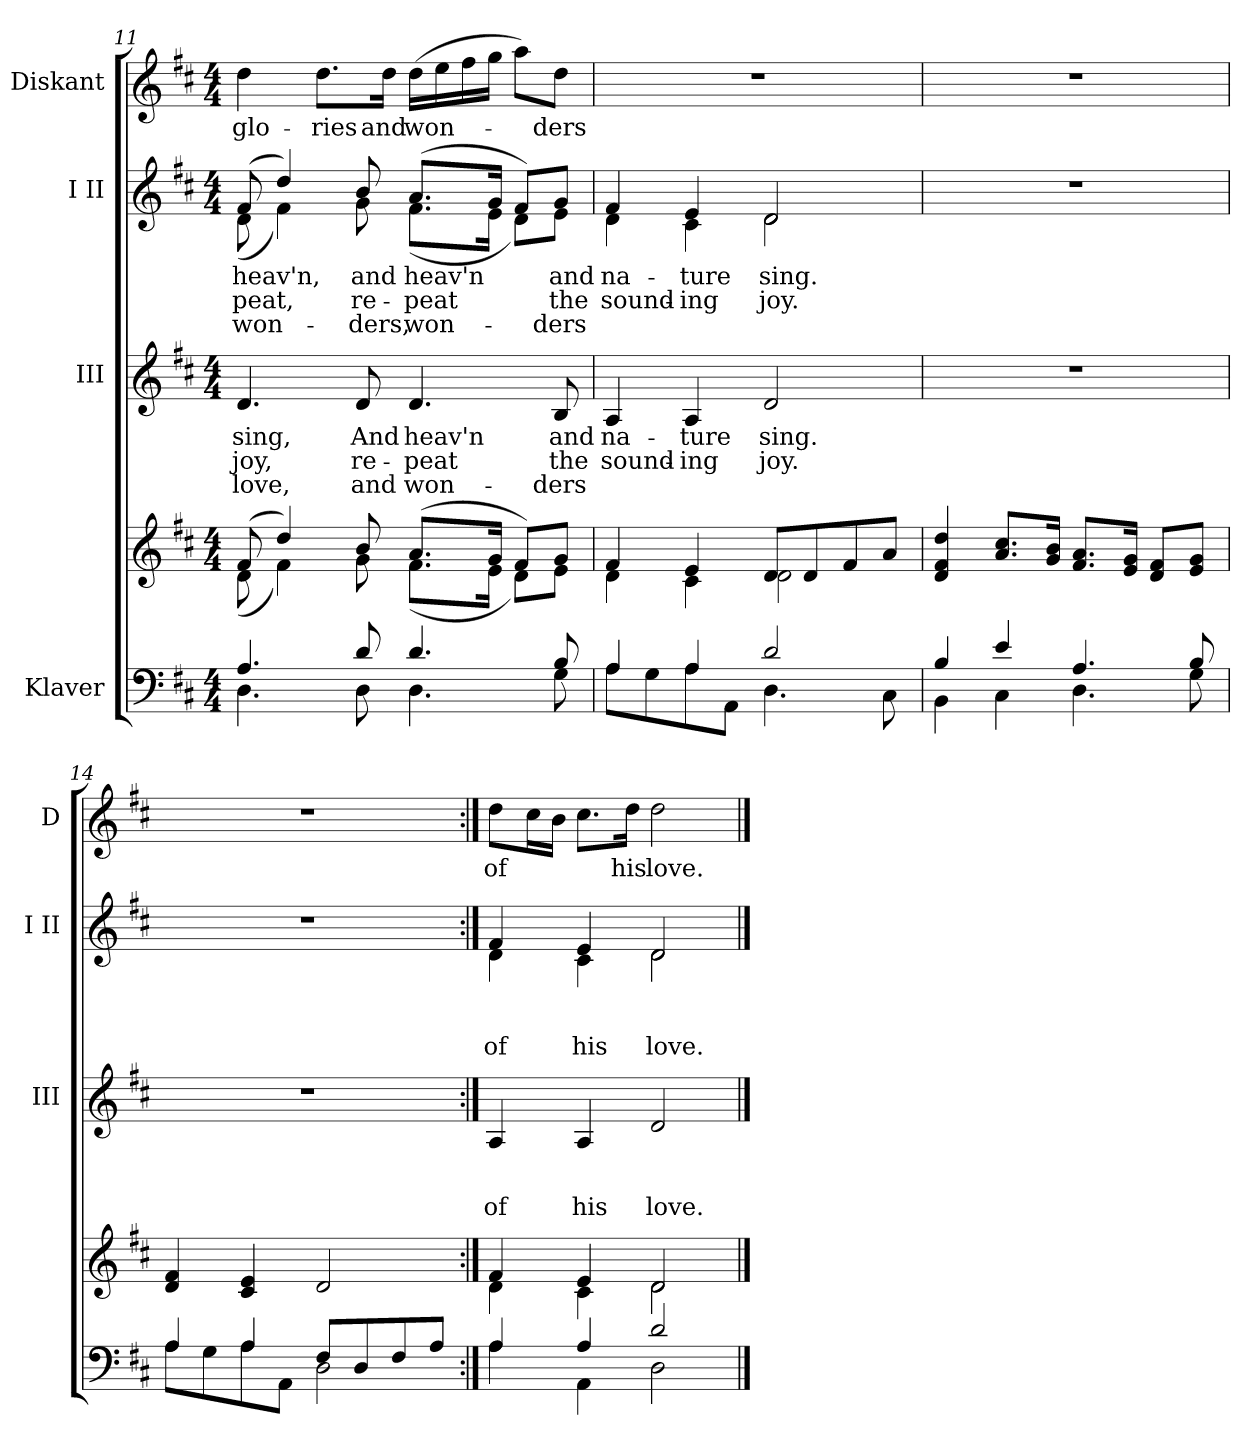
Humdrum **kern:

**kern	**kern	**kern	**text	**text	**text	**kern	**text	**text	**text	**kern	**text
*part4	*part4	*part3	*part3	*part3	*part3	*part2	*part2	*part2	*part2	*part1	*part1
*staff5	*staff4	*staff3	*staff3	*staff3	*staff3	*staff2	*staff2	*staff2	*staff2	*staff1	*staff1
*I"Klaver	*	*I"III	*	*	*	*I"I II	*	*	*	*I"Diskant	*
*	*	*I'III	*	*	*	*I'I II	*	*	*	*I'D	*
*clefF4	*clefG2	*clefG2	*	*	*	*clefG2	*	*	*	*clefG2	*
*k[f#c#]	*k[f#c#]	*k[f#c#]	*	*	*	*k[f#c#]	*	*	*	*k[f#c#]	*
*M4/4	*M4/4	*M4/4	*	*	*	*M4/4	*	*	*	*M4/4	*
=11	=11	=11	=11	=11	=11	=11	=11	=11	=11	=11	=11
*^	*^	*	*	*	*	*	*	*	*	*	*
!	!	!	!	!	!LO:LY:b	!LO:LY:b	!LO:LY:b	!	!LO:LY:b	!LO:LY:b	!LO:LY:b	!	!LO:LY:b
*	*	*	*	*	*	*	*	*^	*	*	*	*	*
4.A/	4.D\	(>8f#/	(<8d\	4.d/	sing,	joy,	love,	(>8f#/	(<8d\	heav'n,	-peat,	won-	4dd\	glo-
.	.	4dd/)	4f#\)	.	.	.	.	4dd/)	4f#\)	.	.	.	.	.
!	!	!	!	!	!	!	!	!	!	!	!	!	!	!LO:LY:b
.	.	.	.	.	.	.	.	.	.	.	.	.	8.dd\L	-ries
!	!	!	!	!	!LO:LY:b	!LO:LY:b	!LO:LY:b	!	!	!LO:LY:b	!LO:LY:b	!LO:LY:b	!	!
8d/	8D\	8b/	8g\	8d/	And	re-	and	8b/	8g\	and	re-	ders,	.	.
!	!	!	!	!	!	!	!	!	!	!	!	!	!	!LO:LY:b
.	.	.	.	.	.	.	.	.	.	.	.	.	16dd\Jk	and
!	!	!	!	!	!LO:LY:b	!LO:LY:b	!LO:LY:b	!	!	!LO:LY:b	!LO:LY:b	!LO:LY:b	!	!LO:LY:b
4.d/	4.D\	(>8.a/L	(<8.f#\L	4.d/	heav'n	-peat	won-	(>8.a/L	(<8.f#\L	heav'n	-peat	won-	(>16dd\LL	won-
.	.	.	.	.	.	.	.	.	.	.	.	.	16ee\	.
.	.	.	.	.	.	.	.	.	.	.	.	.	16ff#\	.
.	.	16g/Jk	16e\Jk	.	.	.	.	16g/Jk	16e\Jk	.	.	.	16gg\JJ	.
.	.	8f#/L)	8d\L)	.	.	.	.	8f#/L)	8d\L)	.	.	.	8aa\L)	.
!	!	!	!	!	!LO:LY:b	!LO:LY:b	!LO:LY:b	!	!	!LO:LY:b	!LO:LY:b	!LO:LY:b	!	!LO:LY:b
8B/	8G\	8g/J	8e\J	8B/	and	the	-ders	8g/J	8e\J	and	the	-ders	8dd\J	-ders
!!LO:LB:g=z
=12	=12	=12	=12	=12	=12	=12	=12	=12	=12	=12	=12	=12	=12	=12
!	!	!	!	!	!LO:LY:b	!LO:LY:b	!	!	!	!LO:LY:b	!LO:LY:b	!	!	!
4A/	8A\L	4f#/	4d\	4A/	na-	sound-	.	4f#/	4d\	na-	sound-	.	1r	.
.	8G\	.	.	.	.	.	.	.	.	.	.	.	.	.
!	!	!	!	!	!LO:LY:b	!LO:LY:b	!	!	!	!LO:LY:b	!LO:LY:b	!	!	!
4A/	8A\	4e/	4c#\	4A/	-ture	-ing	.	4e/	4c#\	-ture	-ing	.	.	.
.	8AA\J	.	.	.	.	.	.	.	.	.	.	.	.	.
!	!	!	!	!	!LO:LY:b	!LO:LY:b	!	!	!	!LO:LY:b	!LO:LY:b	!	!	!
2d/	4.D\	8d/L	2d\	2d/	sing.	joy.	.	2d/	2d\	sing.	joy.	.	.	.
.	.	8d/	.	.	.	.	.	.	.	.	.	.	.	.
.	.	8f#/	.	.	.	.	.	.	.	.	.	.	.	.
.	8C#\	8a/J	.	.	.	.	.	.	.	.	.	.	.	.
*	*	*v	*v	*	*	*	*	*v	*v	*	*	*	*	*
=13	=13	=13	=13	=13	=13	=13	=13	=13	=13	=13	=13	=13
4B/	4BB\	4d/ 4f#/ 4dd/	1r	.	.	.	1r	.	.	.	1r	.
4e/	4C#\	8.a/ 8.cc#/L	.	.	.	.	.	.	.	.	.	.
.	.	16g/ 16b/Jk	.	.	.	.	.	.	.	.	.	.
4.A/	4.D\	8.f#/ 8.a/L	.	.	.	.	.	.	.	.	.	.
.	.	16e/ 16g/Jk	.	.	.	.	.	.	.	.	.	.
.	.	8d/ 8f#/L	.	.	.	.	.	.	.	.	.	.
8B/	8G\	8e/ 8g/J	.	.	.	.	.	.	.	.	.	.
=14	=14	=14	=14	=14	=14	=14	=14	=14	=14	=14	=14	=14
4A/	8A\L	4d/ 4f#/	1r	.	.	.	1r	.	.	.	1r	.
.	8G\	.	.	.	.	.	.	.	.	.	.	.
4A/	8A\	4c#/ 4e/	.	.	.	.	.	.	.	.	.	.
.	8AA\J	.	.	.	.	.	.	.	.	.	.	.
8F#/L	2D\	2d/	.	.	.	.	.	.	.	.	.	.
8D/	.	.	.	.	.	.	.	.	.	.	.	.
8F#/	.	.	.	.	.	.	.	.	.	.	.	.
8A/J	.	.	.	.	.	.	.	.	.	.	.	.
=15:|!	=15:|!	=15:|!	=15:|!	=15:|!	=15:|!	=15:|!	=15:|!	=15:|!	=15:|!	=15:|!	=15:|!	=15:|!
*	*	*^	*	*	*	*	*	*	*	*	*	*
!	!	!	!	!	!	!	!LO:LY:b	!	!	!	!LO:LY:b	!	!LO:LY:b
*	*	*	*	*	*	*	*	*^	*	*	*	*	*
4A/	4A\	4f#/	4d\	4A/	.	.	of	4f#/	4d\	.	.	of	8dd\L	of
.	.	.	.	.	.	.	.	.	.	.	.	.	16cc#\L	.
.	.	.	.	.	.	.	.	.	.	.	.	.	16b\JJ	.
!	!	!	!	!	!	!	!LO:LY:b	!	!	!	!	!LO:LY:b	!	!
4A/	4AA\	4e/	4c#\	4A/	.	.	his	4e/	4c#\	.	.	his	8.cc#\L	.
!	!	!	!	!	!	!	!	!	!	!	!	!	!	!LO:LY:b
.	.	.	.	.	.	.	.	.	.	.	.	.	16dd\Jk	his
!	!	!	!	!	!	!	!LO:LY:b	!	!	!	!	!LO:LY:b	!	!LO:LY:b
2d/	2D\	2d/	2d\	2d/	.	.	love.	2d/	2d\	.	.	love.	2dd\	love.
*v	*v	*	*	*	*	*	*	*v	*v	*	*	*	*	*
*	*v	*v	*	*	*	*	*	*	*	*	*	*
==	==	==	==	==	==	==	==	==	==	==	==
*-	*-	*-	*-	*-	*-	*-	*-	*-	*-	*-	*-
